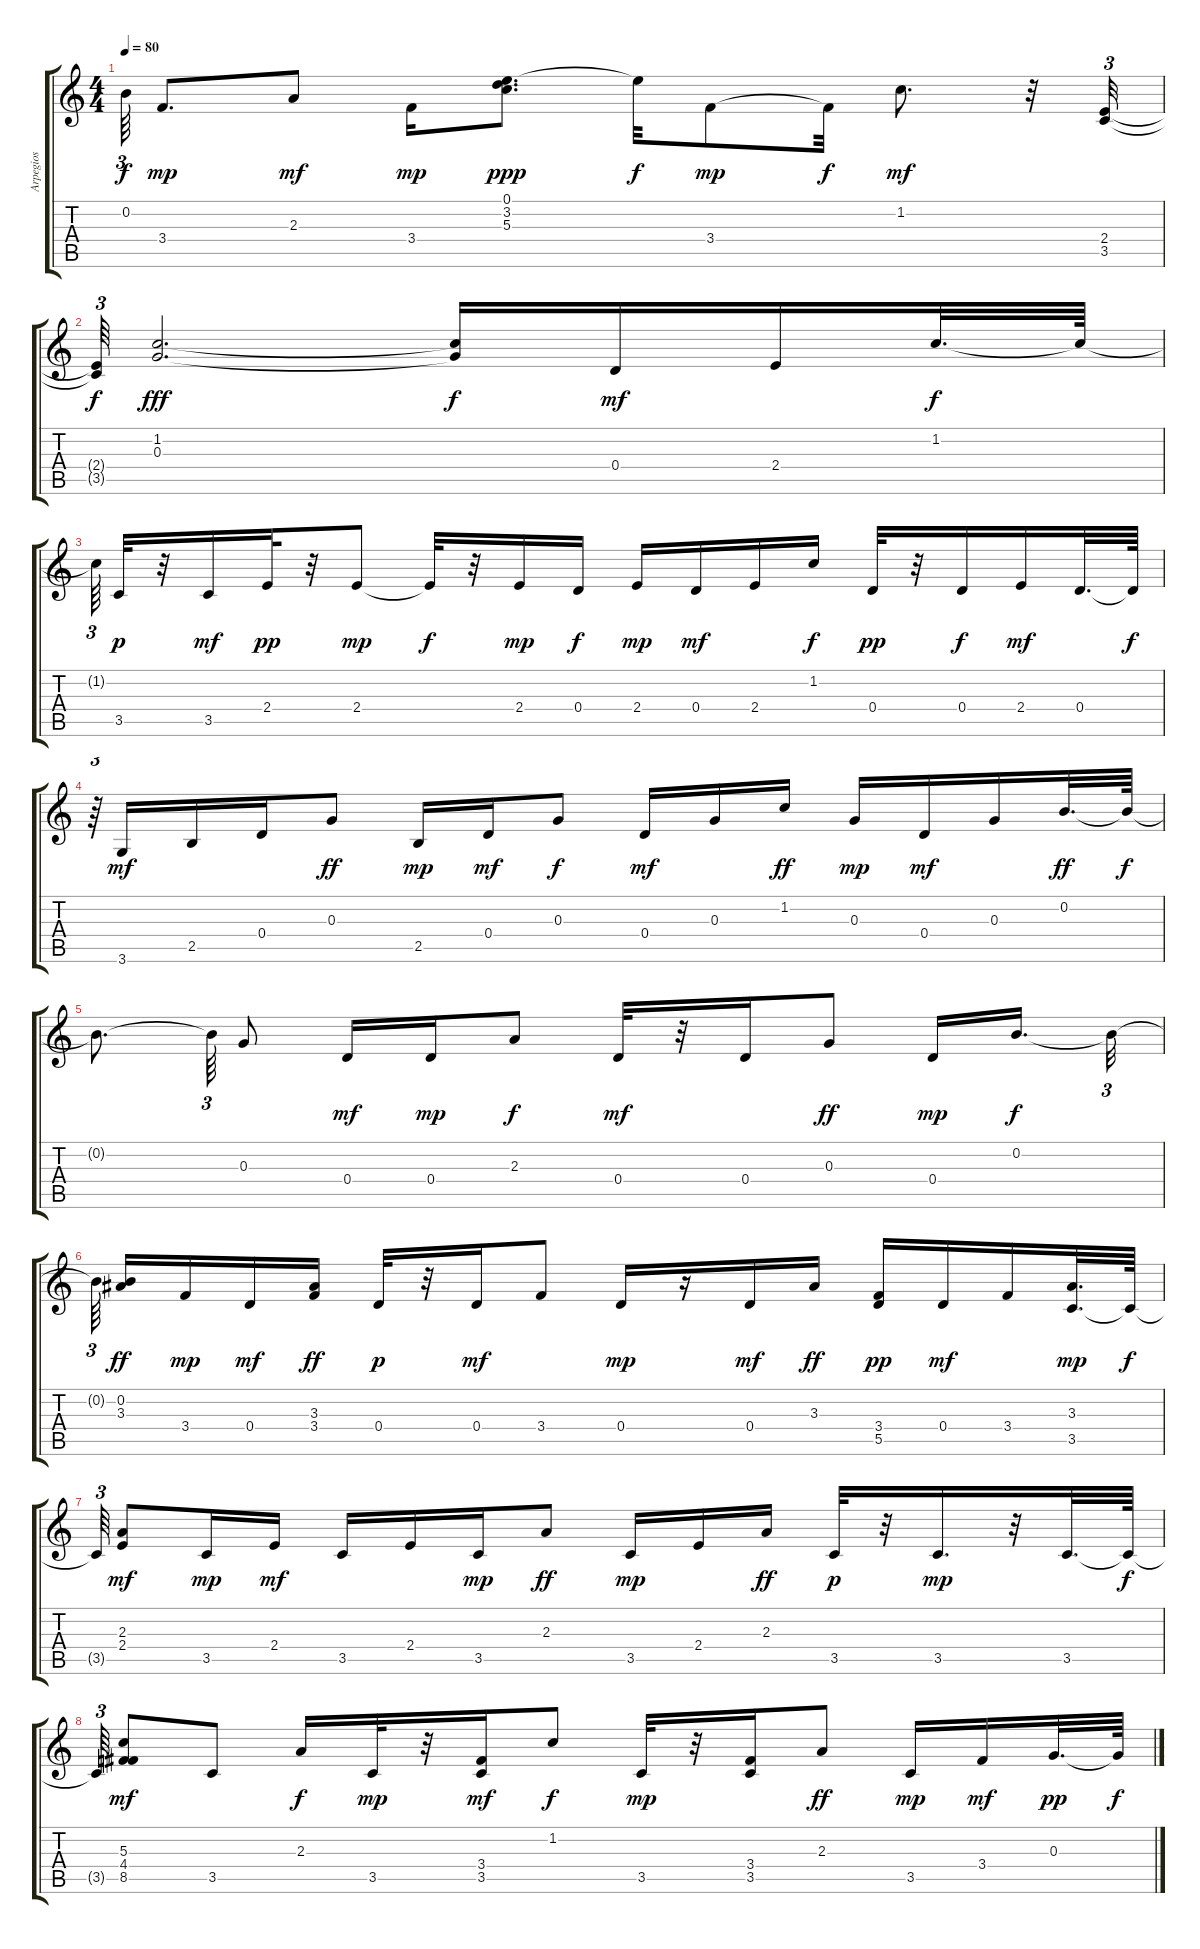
\track ("Arpegios" "Arpegios") {instrument electricguitarclean}
\staff {score tabs}
\tuning (E4 B3 G3 D3 A2 E2) {hide}
\ts (4 4)
\tempo 80
\clef g2
\ks c
0.2{t}.64{tu (3 2) dy f} 3.4.8{d dy mp} 2.3.8{dy mf} 3.4.16{dy mp} (0.1 3.2 5.3).8{d dy ppp} 0.1{t}.32{dy f} 3.4.8{dy mp} 3.4{t}.32{dy f} 1.2.8{d dy mf} r.32 (2.4 3.5).32{tu (3 2)} |
(2.4{t} 3.5{t}).64{tu (3 2) dy f} (1.2 0.3).2{d dy fff} (1.2{t} 0.3{t}).16{dy f} 0.4.16{dy mf} 2.4.16 1.2.32{d dy f} 1.2{t}.64 |
1.2{t}.64{tu (3 2)} 3.5.32{dy p} r.32 3.5.16{dy mf} 2.4.32{dy pp} r.32 2.4.8{dy mp} 2.4{t}.32{dy f} r.32 2.4.16{dy mp} 0.4.16{dy f} 2.4.16{dy mp} 0.4.16{dy mf} 2.4.16 1.2.16{dy f} 0.4.32{dy pp} r.32 0.4.16{dy f} 2.4.16{dy mf} 0.4.32{d} 0.4{t}.64{dy f} |
r.64{tu (3 2)} 3.6.16{dy mf} 2.5.16 0.4.16 0.3.8{dy ff} 2.5.16{dy mp} 0.4.16{dy mf} 0.3.8{dy f} 0.4.16{dy mf} 0.3.16 1.2.16{dy ff} 0.3.16{dy mp} 0.4.16{dy mf} 0.3.16 0.2.32{d dy ff} 0.2{t}.64{dy f} |
0.2{t}.8{d} 0.2{t}.64{tu (3 2)} 0.3.8 0.4.16{dy mf} 0.4.16{dy mp} 2.3.8{dy f} 0.4.32{dy mf} r.32 0.4.16 0.3.8{dy ff} 0.4.16{dy mp} 0.2.16{d dy f beam splitsecondary} 0.2{t}.32{tu (3 2)} |
0.2{t}.64{tu (3 2) beam splitsecondary} (0.2 3.3).16{dy ff} 3.4.16{dy mp} 0.4.16{dy mf} (3.3 3.4).16{dy ff} 0.4.32{dy p} r.32 0.4.16{dy mf} 3.4.8 0.4.16{dy mp} r.16 0.4.16{dy mf} 3.3.16{dy ff} (3.4 5.5).16{dy pp} 0.4.16{dy mf} 3.4.16 (3.3 3.5).32{d dy mp} 3.5{t}.64{dy f} |
3.5{t}.64{tu (3 2)} (2.3 2.4).8{dy mf} 3.5.16{dy mp} 2.4.16{dy mf} 3.5.16 2.4.16 3.5.16{dy mp} 2.3.8{dy ff} 3.5.16{dy mp} 2.4.16 2.3.16{dy ff} 3.5.32{dy p} r.32 3.5.16{d dy mp} r.32 3.5.32{d} 3.5{t}.64{dy f} |
3.5{t}.64{tu (3 2)} (5.3 4.4 8.5).8{dy mf} 3.5.8 2.3.16{dy f} 3.5.32{dy mp} r.32 (3.4 3.5).16{dy mf} 1.2.8{dy f} 3.5.32{dy mp} r.32 (3.4 3.5).16 2.3.8{dy ff} 3.5.16{dy mp} 3.4.16{dy mf} 0.3.32{d dy pp} 0.3{t}.64{dy f}
